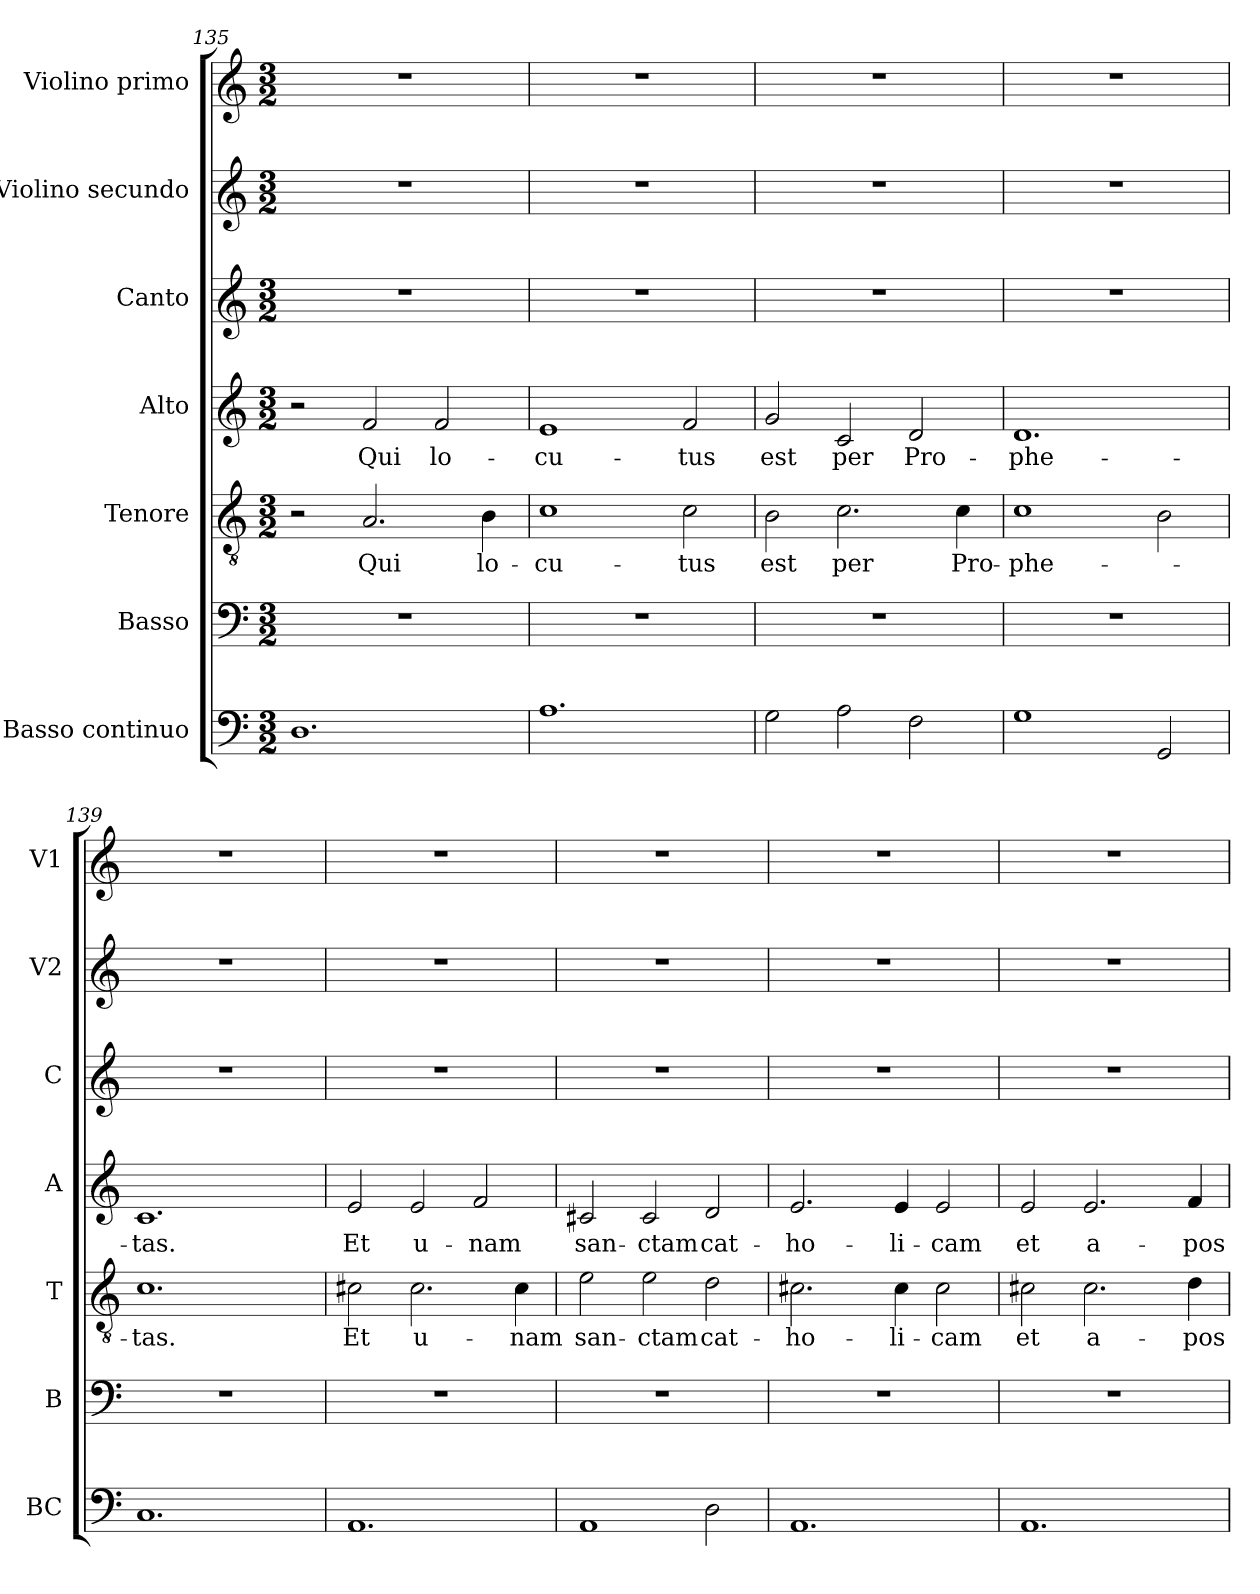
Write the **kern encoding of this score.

**kern	**kern	**kern	**text	**kern	**text	**kern	**kern	**kern
*part7	*part6	*part5	*part5	*part4	*part4	*part3	*part2	*part1
*staff7	*staff6	*staff5	*staff5	*staff4	*staff4	*staff3	*staff2	*staff1
*I"Basso continuo	*I"Basso	*I"Tenore	*	*I"Alto	*	*I"Canto	*I"Violino secundo	*I"Violino primo
*I'BC	*I'B	*I'T	*	*I'A	*	*I'C	*I'V2	*I'V1
!!LO:PB:g=z
*clefF4	*clefF4	*clefGv2	*	*clefG2	*	*clefG2	*clefG2	*clefG2
*k[]	*k[]	*k[]	*	*k[]	*	*k[]	*k[]	*k[]
*C:	*C:	*C:	*	*C:	*	*C:	*C:	*C:
*M3/2	*M3/2	*M3/2	*	*M3/2	*	*M3/2	*M3/2	*M3/2
=135	=135	=135	=135	=135	=135	=135	=135	=135
*^	*	*	*	*	*	*	*	*
1.D	2ryy	1.r	2r	.	2r	.	1.r	1.r	1.r
!	!	!	!	!LO:LY:b	!	!LO:LY:b	!	!	!
.	2ryy	.	2.A/	Qui	2f/	Qui	.	.	.
!	!	!	!	!	!	!LO:LY:b	!	!	!
.	2ryy	.	.	.	2f/	lo-	.	.	.
!	!	!	!	!LO:LY:b	!	!	!	!	!
.	.	.	4B\	lo-	.	.	.	.	.
=136	=136	=136	=136	=136	=136	=136	=136	=136	=136
!	!	!	!	!LO:LY:b	!	!LO:LY:b	!	!	!
1.A	2ryy	1.r	1c	-cu-	1e	-cu-	1.r	1.r	1.r
.	2ryy	.	.	.	.	.	.	.	.
!	!	!	!	!LO:LY:b	!	!LO:LY:b	!	!	!
.	2ryy	.	2c\	-tus	2f/	-tus	.	.	.
=137	=137	=137	=137	=137	=137	=137	=137	=137	=137
!	!	!	!	!LO:LY:b	!	!LO:LY:b	!	!	!
2G\	2ryy	1.r	2B\	est	2g/	est	1.r	1.r	1.r
!	!	!	!	!LO:LY:b	!	!LO:LY:b	!	!	!
2A\	2ryy	.	2.c\	per	2c/	per	.	.	.
!	!	!	!	!	!	!LO:LY:b	!	!	!
2F\	2ryy	.	.	.	2d/	Pro-	.	.	.
!	!	!	!	!LO:LY:b	!	!	!	!	!
.	.	.	4c\	Pro-	.	.	.	.	.
=138	=138	=138	=138	=138	=138	=138	=138	=138	=138
!	!	!	!	!LO:LY:b	!	!LO:LY:b	!	!	!
1G	2ryy	1.r	1c	-phe-	1.d	-phe-	1.r	1.r	1.r
.	2ryy	.	.	.	.	.	.	.	.
2GG/	2ryy	.	2B\	.	.	.	.	.	.
=139	=139	=139	=139	=139	=139	=139	=139	=139	=139
!	!	!	!	!LO:LY:b	!	!LO:LY:b	!	!	!
1.C	2ryy	1.r	1.c	-tas.	1.c	-tas.	1.r	1.r	1.r
.	2ryy	.	.	.	.	.	.	.	.
.	2ryy	.	.	.	.	.	.	.	.
=140	=140	=140	=140	=140	=140	=140	=140	=140	=140
!	!	!	!	!LO:LY:b	!	!LO:LY:b	!	!	!
1.AA	2ryy	1.r	2c#X\	Et	2e/	Et	1.r	1.r	1.r
!	!	!	!	!LO:LY:b	!	!LO:LY:b	!	!	!
.	2ryy	.	2.c#\	u-	2e/	u-	.	.	.
!	!	!	!	!	!	!LO:LY:b	!	!	!
.	2ryy	.	.	.	2f/	-nam	.	.	.
!	!	!	!	!LO:LY:b	!	!	!	!	!
.	.	.	4c#\	-nam	.	.	.	.	.
=141	=141	=141	=141	=141	=141	=141	=141	=141	=141
!	!	!	!	!LO:LY:b	!	!LO:LY:b	!	!	!
1AA	2ryy	1.r	2e\	san-	2c#X/	san-	1.r	1.r	1.r
!	!	!	!	!LO:LY:b	!	!LO:LY:b	!	!	!
.	2ryy	.	2e\	-ctam	2c#/	-ctam	.	.	.
!	!	!	!	!LO:LY:b	!	!LO:LY:b	!	!	!
2D\	2ryy	.	2d\	cat-	2d/	cat-	.	.	.
!!LO:LB:g=z
=142	=142	=142	=142	=142	=142	=142	=142	=142	=142
!	!	!	!	!LO:LY:b	!	!LO:LY:b	!	!	!
1.AA	2ryy	1.r	2.c#X\	-ho-	2.e/	-ho-	1.r	1.r	1.r
.	2ryy	.	.	.	.	.	.	.	.
!	!	!	!	!LO:LY:b	!	!LO:LY:b	!	!	!
.	.	.	4c#\	-li-	4e/	-li-	.	.	.
!	!	!	!	!LO:LY:b	!	!LO:LY:b	!	!	!
.	2ryy	.	2c#\	-cam	2e/	-cam	.	.	.
=143	=143	=143	=143	=143	=143	=143	=143	=143	=143
!	!	!	!	!LO:LY:b	!	!LO:LY:b	!	!	!
1.AA	2ryy	1.r	2c#X\	et	2e/	et	1.r	1.r	1.r
!	!	!	!	!LO:LY:b	!	!LO:LY:b	!	!	!
.	2ryy	.	2.c#\	a-	2.e/	a-	.	.	.
.	2ryy	.	.	.	.	.	.	.	.
!	!	!	!	!LO:LY:b	!	!LO:LY:b	!	!	!
.	.	.	4d\	-pos-	4f/	-pos-	.	.	.
*v	*v	*	*	*	*	*	*	*	*
=	=	=	=	=	=	=	=	=
*-	*-	*-	*-	*-	*-	*-	*-	*-
